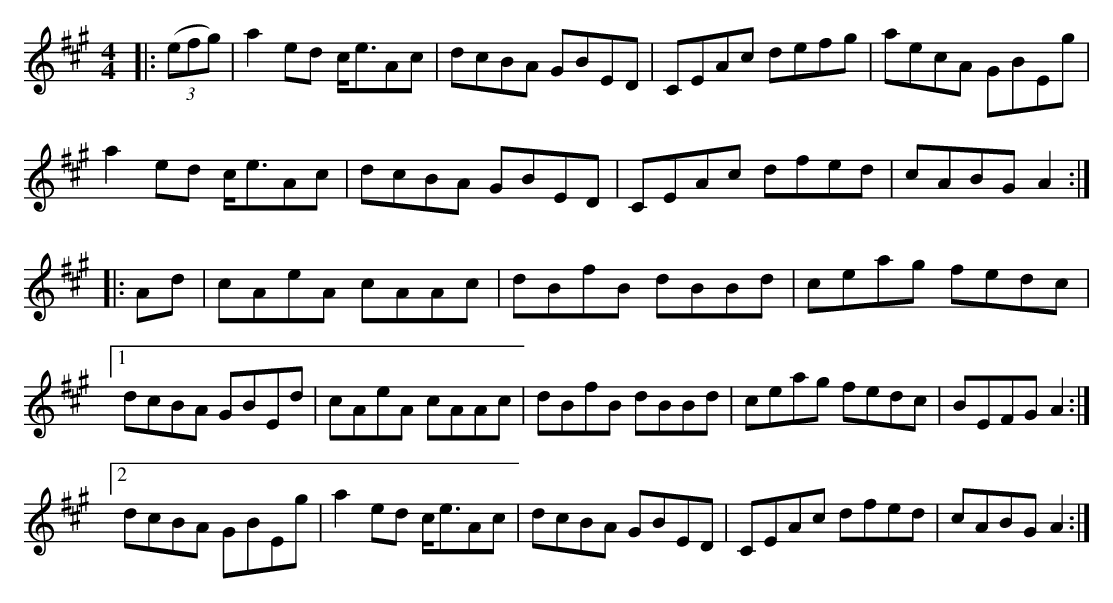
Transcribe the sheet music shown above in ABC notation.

X:1
M:4/4
K:A
|:(3(efg)|a2 ed c<eAc|dcBA GBED|CEAc defg|aecA GBEg|
a2 ed c<eAc|dcBA GBED|CEAc dfed|cABG A2:|
|:Ad|cAeA cAAc|dBfB dBBd|ceag fedc|
[1dcBA GBEd|cAeA cAAc|dBfB dBBd|ceag fedc|BEFG A2:|
[2dcBA GBEg|a2 ed c<eAc|dcBA GBED|CEAc dfed|cABG A2:|
